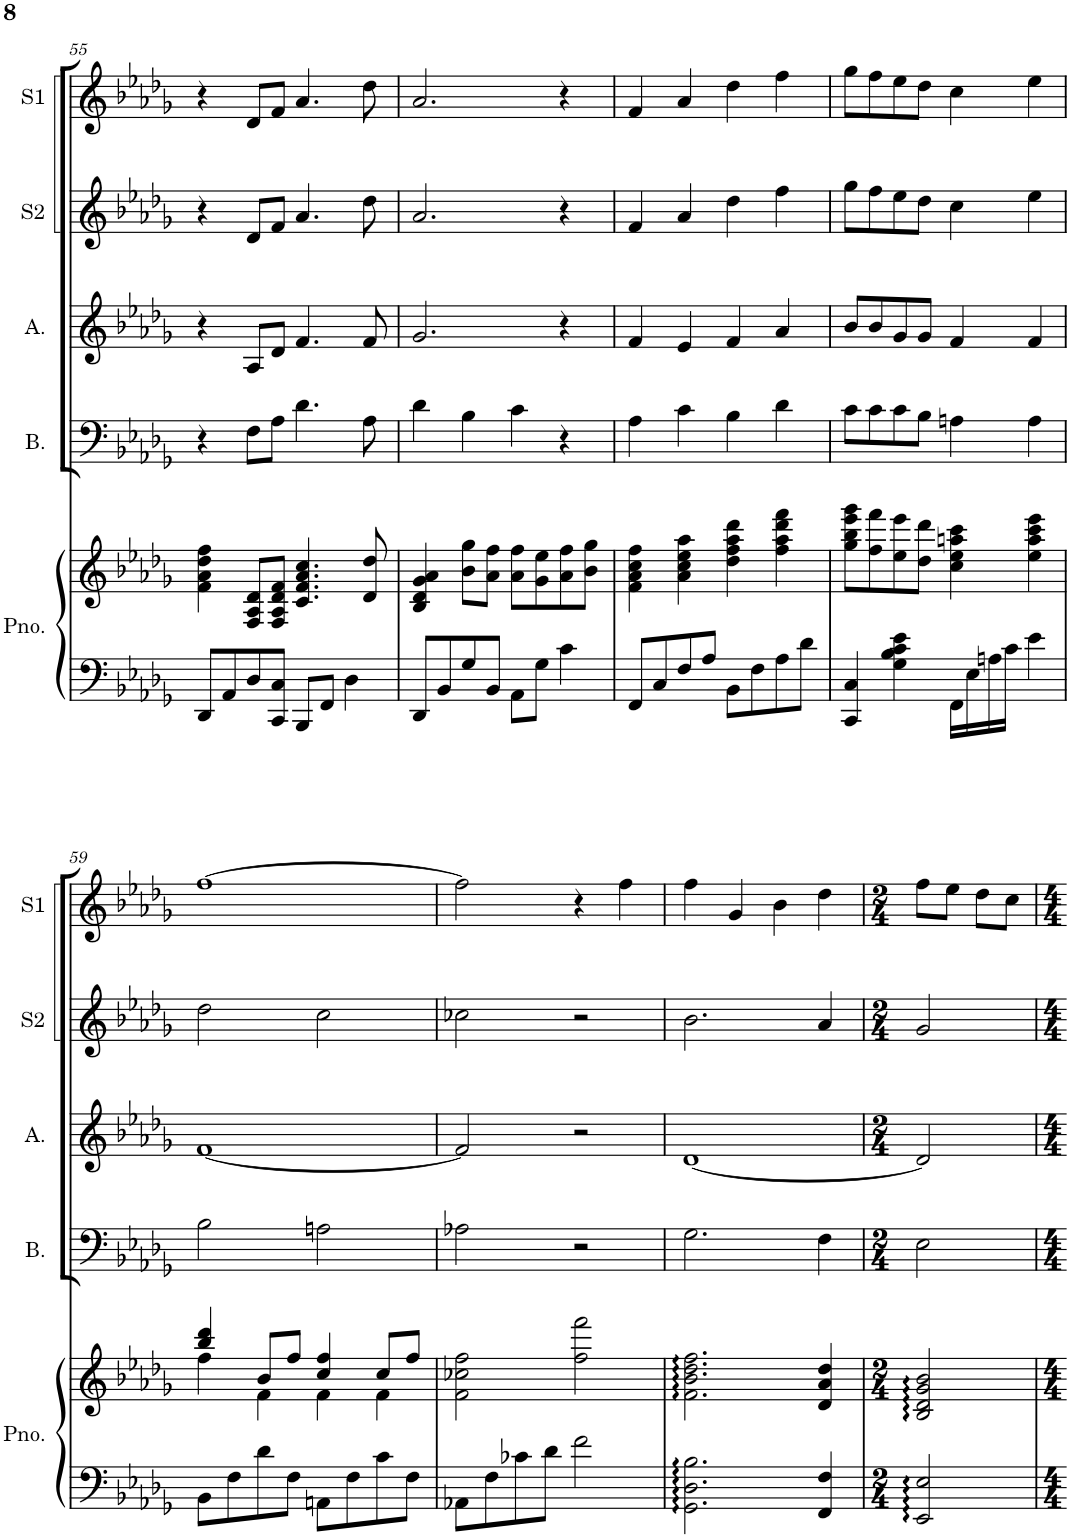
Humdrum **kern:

**kern	**kern	**kern	**kern	**kern	**kern
*part5	*part5	*part4	*part3	*part2	*part1
*staff6	*staff5	*staff4	*staff3	*staff2	*staff1
*I"Piano	*	*I"Bass	*I"Alto	*I"Soprano 2	*I"Soprano 1
*I'Pno.	*	*I'B.	*I'A.	*I'S2	*I'S1
!!LO:PB:g=z
*clefF4	*clefG2	*clefF4	*clefG2	*clefG2	*clefG2
*k[b-e-a-d-g-]	*k[b-e-a-d-g-]	*k[b-e-a-d-g-]	*k[b-e-a-d-g-]	*k[b-e-a-d-g-]	*k[b-e-a-d-g-]
*M4/4	*M4/4	*M4/4	*M4/4	*M4/4	*M4/4
=55	=55	=55	=55	=55	=55
8DD-/L	4f\ 4a-\ 4dd-\ 4ff\	4r	4r	4r	4r
8AA-/	.	.	.	.	.
8D-/	8F/ 8A-/ 8d-/L	8F\L	8A-/L	8d-/L	8d-/L
8CC/ 8C/J	8F/ 8A-/ 8d-/ 8f/J	8A-\J	8d-/J	8f/J	8f/J
8BBB-/L	4.c/ 4.f/ 4.a-/ 4.cc/	4.d-\	4.f/	4.a-/	4.a-/
8FF/J	.	.	.	.	.
4D-\	.	.	.	.	.
.	8d-/ 8dd-/	8A-\	8f/	8dd-\	8dd-\
=56	=56	=56	=56	=56	=56
8DD-/L	4B-/ 4d-/ 4g-/ 4a-/	4d-\	2.g-/	2.a-/	2.a-/
8BB-/	.	.	.	.	.
8G-/	8b-\ 8gg-\L	4B-\	.	.	.
8BB-/J	8a-\ 8ff\J	.	.	.	.
8AA-\L	8a-\ 8ff\L	4c\	.	.	.
8G-\J	8g-\ 8ee-\	.	.	.	.
4c\	8a-\ 8ff\	4r	4r	4r	4r
.	8b-\ 8gg-\J	.	.	.	.
=57	=57	=57	=57	=57	=57
8FF/L	4f\ 4a-\ 4cc\ 4ff\	4A-\	4f/	4f/	4f/
8C/	.	.	.	.	.
8F/	4a-\ 4cc\ 4ee-\ 4aa-\	4c\	4e-/	4a-/	4a-/
8A-/J	.	.	.	.	.
8BB-\L	4dd-\ 4ff\ 4aa-\ 4ddd-\	4B-\	4f/	4dd-\	4dd-\
8F\	.	.	.	.	.
8A-\	4ff\ 4aa-\ 4ddd-\ 4fff\	4d-\	4a-/	4ff\	4ff\
8d-\J	.	.	.	.	.
=58	=58	=58	=58	=58	=58
4CC/ 4C/	8gg-\ 8bb-\ 8eee-\ 8ggg-\L	8c\L	8b-/L	8gg-\L	8gg-\L
.	8ff\ 8fff\	8c\	8b-/	8ff\	8ff\
4G-\ 4B-\ 4c\ 4e-\	8ee-\ 8eee-\	8c\	8g-/	8ee-\	8ee-\
.	8dd-\ 8ddd-\J	8B-\J	8g-/J	8dd-\J	8dd-\J
16FF\LL	4cc\ 4ee-\ 4aan\ 4ccc\	4An\	4f/	4cc\	4cc\
16E-\	.	.	.	.	.
16An\	.	.	.	.	.
16c\JJ	.	.	.	.	.
4e-\	4ee-\ 4aa\ 4ccc\ 4eee-\	4A\	4f/	4ee-\	4ee-\
!!LO:LB:g=z
=59	=59	=59	=59	=59	=59
*	*^	*	*	*	*
8BB-\L	4bb-/ 4ddd-/	4ff\	2B-\	[1f	2dd-\	[1ff
8F\	.	.	.	.	.	.
8d-\	8b-/L	4f\	.	.	.	.
8F\J	8ff/J	.	.	.	.	.
8AAn\L	4cc/ 4ff/	4f\	2An\	.	2cc\	.
8F\	.	.	.	.	.	.
8c\	8cc/L	4f\	.	.	.	.
8F\J	8ff/J	.	.	.	.	.
*	*v	*v	*	*	*	*
=60	=60	=60	=60	=60	=60
8AA-X\L	2f\ 2cc-X\ 2ff\	2A-X\	2f/]	2cc-X\	2ff\]
8F\	.	.	.	.	.
8c-X\	.	.	.	.	.
8d-\J	.	.	.	.	.
2f\	2ff\ 2fff\	2r	2r	2r	4r
.	.	.	.	.	4ff\
=61	=61	=61	=61	=61	=61
2.GG-\:: 2.D-\:: 2.B-\::	2.f\ 2.b-\ 2.dd-\ 2.ff\	2.G-\	[1d-	2.b-\	4ff\
.	.	.	.	.	4g-/
.	.	.	.	.	4b-\
4FF/ 4F/	4d-/ 4a-/ 4dd-/	4F\	.	4a-/	4dd-\
=62	=62	=62	=62	=62	=62
*M2/4	*M2/4	*M2/4	*M2/4	*M2/4	*M2/4
2EE-/:: 2E-/::	2B-/ 2d-/ 2g-/ 2b-/	2E-\	2d-/]	2g-/	8ff\L
.	.	.	.	.	8ee-\J
.	.	.	.	.	8dd-\L
.	.	.	.	.	8cc\J
=	=	=	=	=	=
*-	*-	*-	*-	*-	*-
